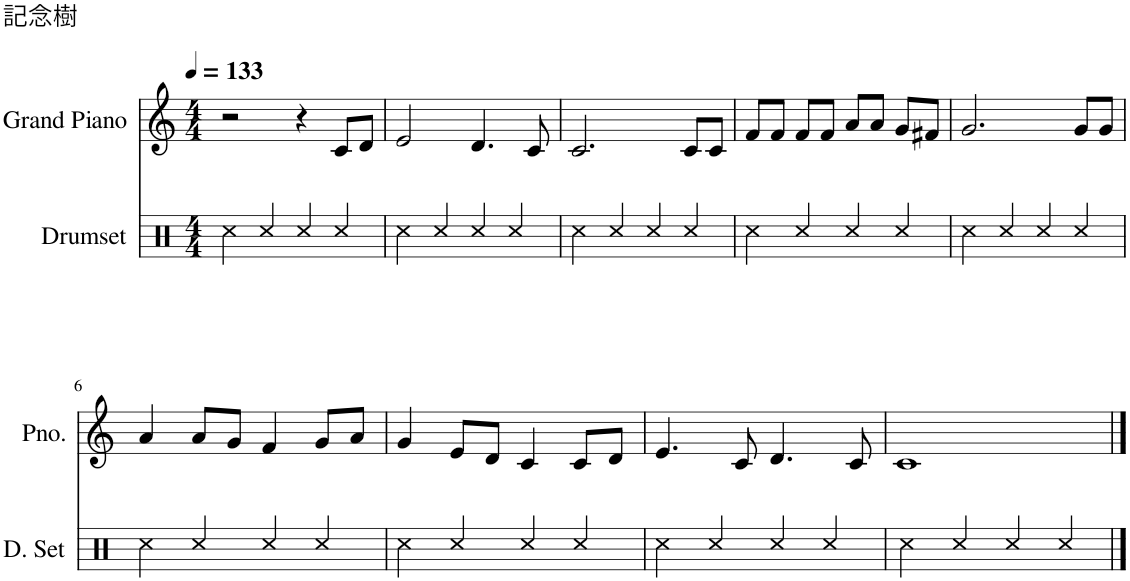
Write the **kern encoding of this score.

**kern	**kern
*part2	*part1
*staff2	*staff1
*I"Drumset	*I"Grand Piano
*I'D. Set	*I'Pno.
*clefX	*clefG2
*k[]	*k[]
*M4/4	*M4/4
*MM133	*MM133
=1	=1
4Rcc\	2r
4Rcc/	.
4Rcc/	4r
4Rcc/	8c/L
.	8d/J
=2	=2
4Rcc\	2e/
4Rcc/	.
4Rcc/	4.d/
4Rcc/	.
.	8c/
=3	=3
4Rcc\	2.c/
4Rcc/	.
4Rcc/	.
4Rcc/	8c/L
.	8c/J
=4	=4
4Rcc\	8f/L
.	8f/J
4Rcc/	8f/L
.	8f/J
4Rcc/	8a/L
.	8a/J
4Rcc/	8g/L
.	8f#X/J
=5	=5
4Rcc\	2.g/
4Rcc/	.
4Rcc/	.
4Rcc/	8g/L
.	8g/J
!!LO:LB:g=z
=6	=6
4Rcc\	4a/
4Rcc/	8a/L
.	8g/J
4Rcc/	4f/
4Rcc/	8g/L
.	8a/J
=7	=7
4Rcc\	4g/
4Rcc/	8e/L
.	8d/J
4Rcc/	4c/
4Rcc/	8c/L
.	8d/J
=8	=8
4Rcc\	4.e/
4Rcc/	.
.	8c/
4Rcc/	4.d/
4Rcc/	.
.	8c/
=9	=9
4Rcc\	1c
4Rcc/	.
4Rcc/	.
4Rcc/	.
==	==
*-	*-
